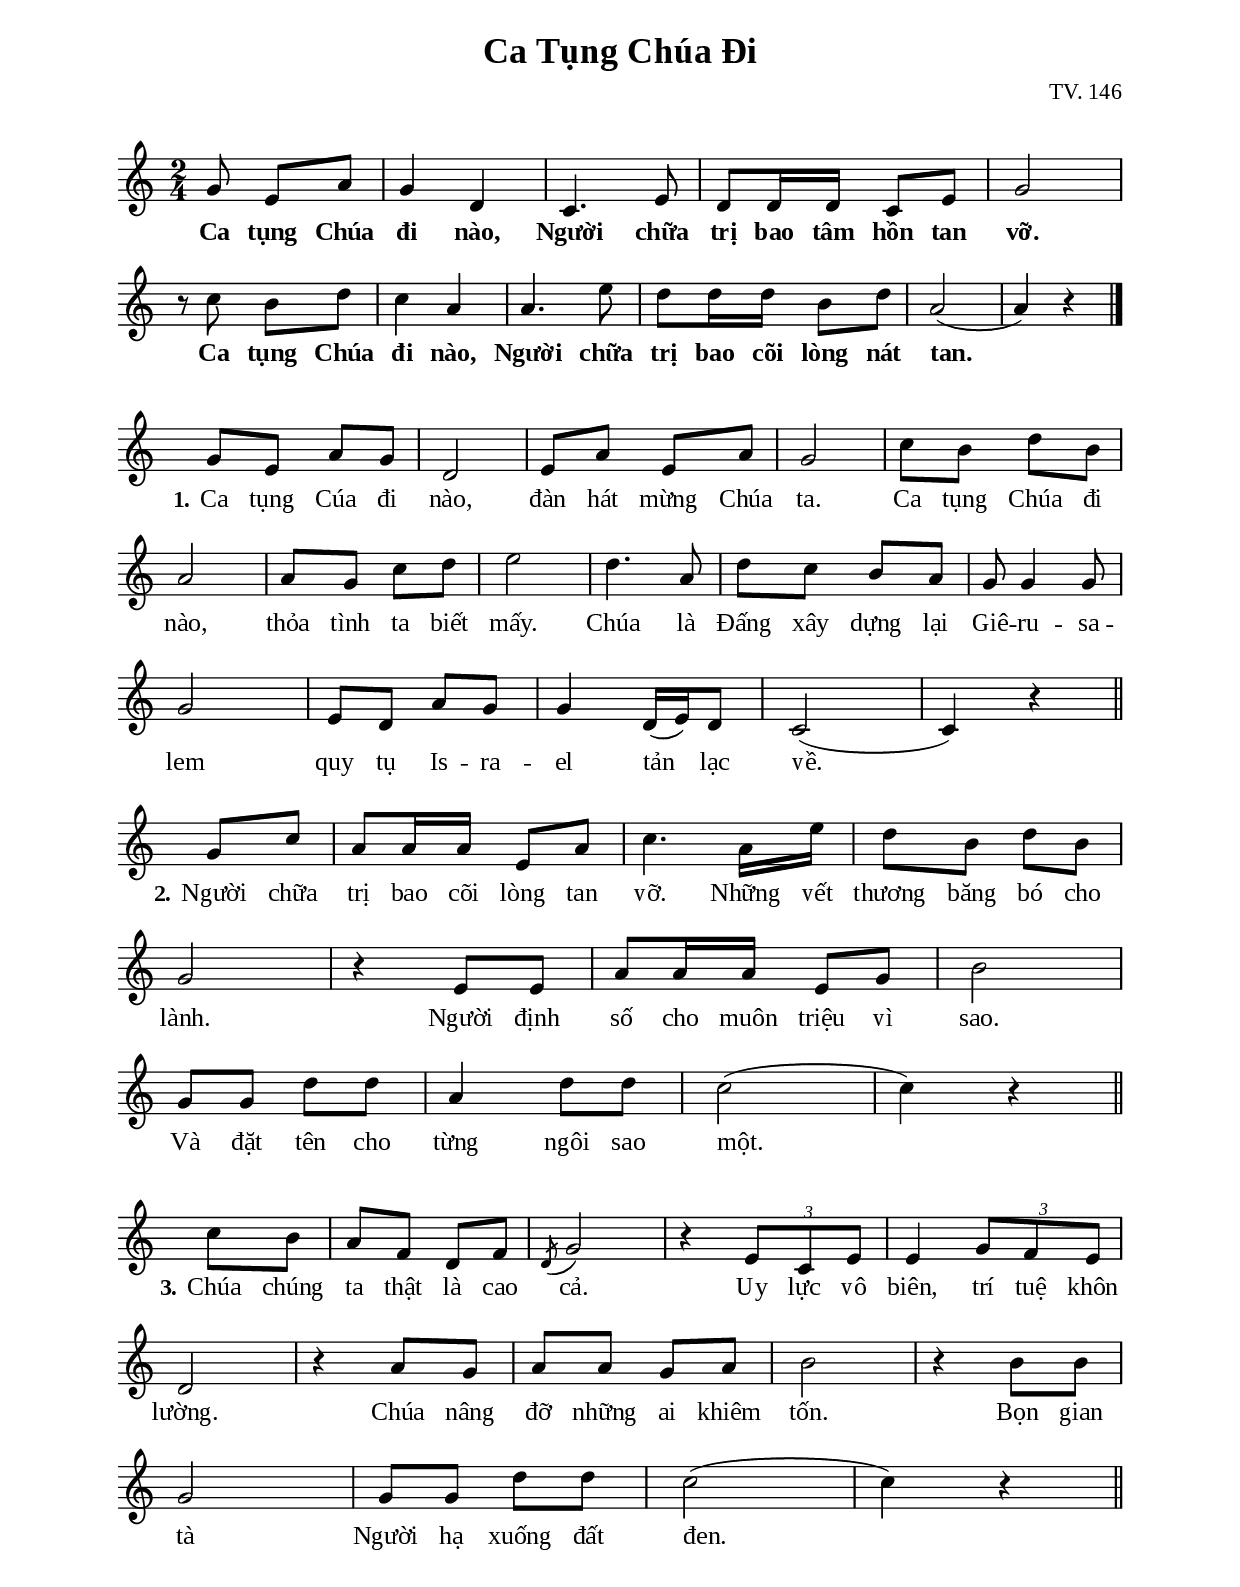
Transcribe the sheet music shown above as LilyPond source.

% Cài đặt chung
\version "2.20.0"
\include "english.ly"

\header {
  title = "Ca Tụng Chúa Đi"
  composer = "TV. 146"
  arranger = " "
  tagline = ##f
}

global = {
  \key c \major
  \time 2/4
}

\paper {
  #(set-paper-size "a4")
  top-margin = 20\mm
  bottom-margin = 15\mm
  left-margin = 20\mm
  right-margin = 20\mm
  indent = #0
  #(define fonts
	 (make-pango-font-tree "Liberation Serif"
	 		       "Liberation Serif"
			       "Liberation Serif"
			       (/ 20 20)))
}

% Nhạc điệp khúc
nhacDiepKhuc = \relative c'' {
  \override Lyrics.LyricSpace.minimum-distance = #1.7
  \override Score.BarNumber.break-visibility = ##(#f #f #f)
  \partial 4. g8 e a |
  g4 d |
  c4. e8 |
  d d16 d  c8 e |
  g2 |
  r8 c b d |
  c4 a |
  a4. e'8 |
  d d16 d b8 d |
  a2 ( |
  a4) r \bar "|."
}

% Nhạc phiên khúc
nhacPhienKhucMot = \relative c'' {
  \override Lyrics.LyricSpace.minimum-distance = #2.0
  \override Score.BarNumber.break-visibility = ##(#f #f #f)
  g8 e a g |
  d2 |
  e8 a e a |
  g2 |
  c8 b d b |
  a2 |
  a8 g c d |
  e2 |
  d4. a8 |
  d8 c b a |
  g8 g4 g8 |
  g2 |
  e8 d a' g |
  g4 d16 (e) d8 |
  c2 ( |
  c4) r \bar "||"
}

nhacPhienKhucHai = \relative c'' {
  \override Lyrics.LyricSpace.minimum-distance = #2.0
  \override Score.BarNumber.break-visibility = ##(#f #f #f)
  \partial 4 g8 c |
  a a16 a e8 a |
  c4. a16 e' |
  d8 b d b |
  g2 |
  r4 e8 e |
  a a16 a e8 g |
  b2 |
  g8 g d' d |
  a4 d8 d |
  c2 ( |
  c4) r \bar "||"
}

nhacPhienKhucBa = \relative c'' {
  \override Lyrics.LyricSpace.minimum-distance = #2.0
  \override Score.BarNumber.break-visibility = ##(#f #f #f)
  \partial 4 c8 b |
  a f d f |
  \acciaccatura d8 g2 |
  r4 \tuplet 3/2 { e8 c e } |
  e4 \tuplet 3/2 { g8 f e } |
  d2 |
  r4 a'8 g |
  a a g a |
  b2 |
  r4 b8 b |
  g2 |
  g8 g d' d |
  c2 ( |
  c4) r \bar "||"
}

% Lời điệp khúc
loiDiepKhuc = \lyricmode {
  \override Lyrics.LyricText.font-series = #'bold
  Ca tụng Chúa đi nào, Người chữa trị bao tâm hồn tan vỡ.
  Ca tụng Chúa đi nào, Người chữa trị bao cõi lòng nát tan.
}

% Lời phiên khúc
loiPhienKhucMot = \lyricmode {
  \set stanza = #"1."
  Ca tụng Cúa đi nào, đàn hát mừng Chúa ta.
  Ca tụng Chúa đi nào, thỏa tình ta biết mấy.
  Chúa là Đấng xây dựng lại Giê -- ru -- sa -- lem
  quy tụ Is -- ra -- el tản lạc về.
}

loiPhienKhucHai = \lyricmode {
  \set stanza = #"2."
  Người chữa trị bao cõi lòng tan vỡ.
  Những vết thương băng bó cho lành.
  Người định số cho muôn triệu vì sao.
  Và đặt tên cho từng ngôi sao một.
}

loiPhienKhucBa = \lyricmode {
  \set stanza = #"3."
  Chúa chúng ta thật là cao cả.
  Uy lực vô biên, trí tuệ khôn lường.
  Chúa nâng đỡ những ai khiêm tốn.
  Bọn gian tà Người hạ xuống đất đen.
}


% Dàn trang
\score {
  \new ChoirStaff <<
    \new Staff = chorus <<
      \new Voice = "sopranos" {
        \global \stemNeutral \nhacDiepKhuc
      }
    >>
    \new Lyrics = basses
    \context Lyrics = basses 
      %\with \override LyricText.font-shape = #'bold
      \lyricsto sopranos \loiDiepKhuc
  >>
}

\score {
  \new ChoirStaff <<
    \new Staff = verses <<
      \override Staff.TimeSignature.transparent = ##t
      \new Voice = "verse" {
        \global \stemNeutral \nhacPhienKhucMot
      }
    >>
    \new Lyrics \lyricsto verse \loiPhienKhucMot
  >>
}

\score {
  \new ChoirStaff <<
    \new Staff = verses <<
      \override Staff.TimeSignature.transparent = ##t
      \new Voice = "verse" {
        \global \stemNeutral \nhacPhienKhucHai
      }
    >>
    \new Lyrics \lyricsto verse \loiPhienKhucHai
  >>
}

\score {
  \new ChoirStaff <<
    \new Staff = verses <<
      \override Staff.TimeSignature.transparent = ##t
      \new Voice = "verse" {
        \global \stemNeutral \nhacPhienKhucBa
      }
    >>
    \new Lyrics \lyricsto verse \loiPhienKhucBa
  >>
}
